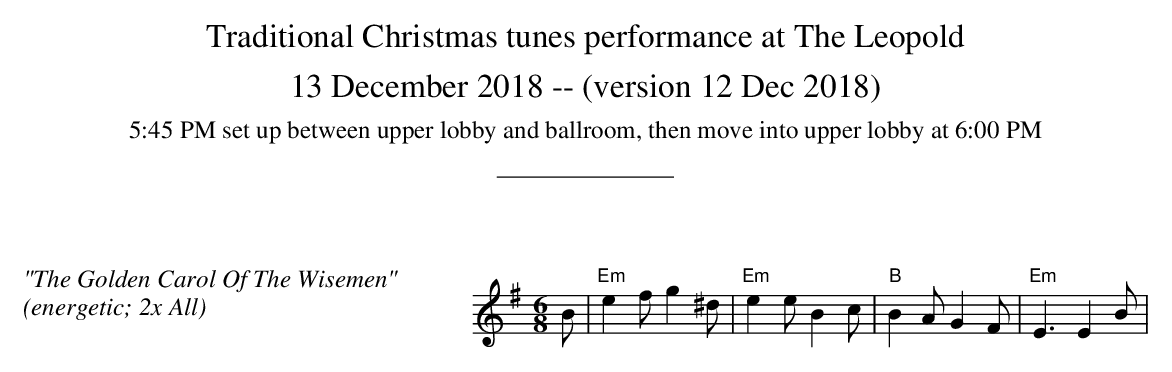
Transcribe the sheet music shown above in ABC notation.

X:1
M: 6/8
L: 1/4
K: E minor treble
%%begintext justify
%%"The Golden Carol Of The Wisemen"
%%(energetic; 2x All)
%%endtext
 B/ | "Em" e f/ g ^d/ | "Em" e e/ B c/  | "B" B A/ G F/  | "Em" E3/2 E B/  |
